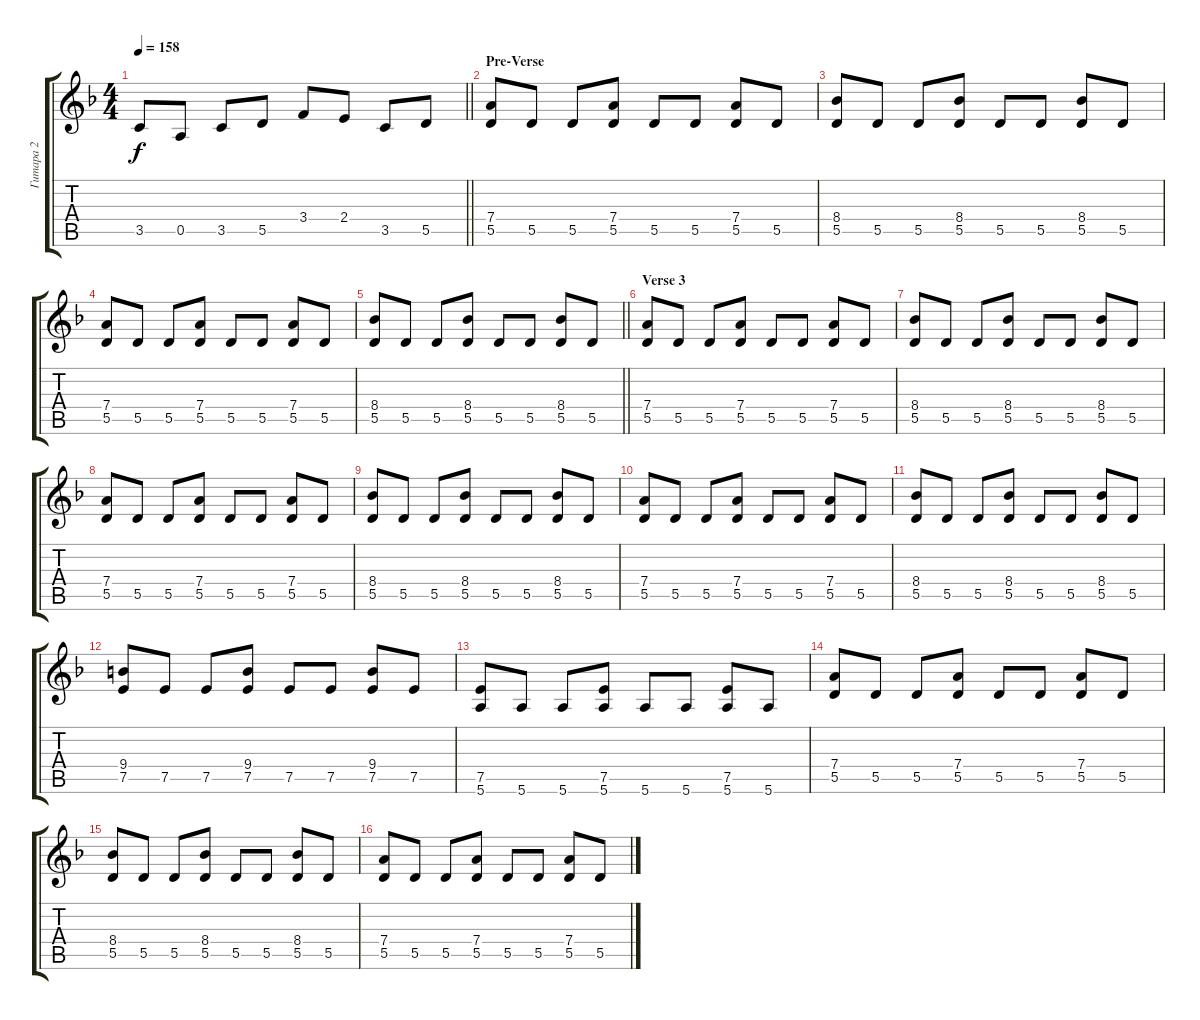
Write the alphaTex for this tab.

\track ("Гитара 2" "Гитара 2") {instrument distortionguitar}
\staff {score tabs}
\tuning (E4 B3 G3 D3 A2 E2) {hide}
\ts (4 4)
\tempo 158
\clef g2
\barLineRight lightlight
\ks dminor
3.5.8{dy f} 0.5.8 3.5.8 5.5.8 3.4.8 2.4.8 3.5.8 5.5.8 |
\section ("" "Pre-Verse")
(7.4 5.5).8 5.5.8 5.5.8 (7.4 5.5).8 5.5.8 5.5.8 (7.4 5.5).8 5.5.8 |
(8.4 5.5).8 5.5.8 5.5.8 (8.4 5.5).8 5.5.8 5.5.8 (8.4 5.5).8 5.5.8 |
(7.4 5.5).8 5.5.8 5.5.8 (7.4 5.5).8 5.5.8 5.5.8 (7.4 5.5).8 5.5.8 |
\barLineRight lightlight
(8.4 5.5).8 5.5.8 5.5.8 (8.4 5.5).8 5.5.8 5.5.8 (8.4 5.5).8 5.5.8 |
\section ("" "Verse 3")
(7.4 5.5).8 5.5.8 5.5.8 (7.4 5.5).8 5.5.8 5.5.8 (7.4 5.5).8 5.5.8 |
(8.4 5.5).8 5.5.8 5.5.8 (8.4 5.5).8 5.5.8 5.5.8 (8.4 5.5).8 5.5.8 |
(7.4 5.5).8 5.5.8 5.5.8 (7.4 5.5).8 5.5.8 5.5.8 (7.4 5.5).8 5.5.8 |
(8.4 5.5).8 5.5.8 5.5.8 (8.4 5.5).8 5.5.8 5.5.8 (8.4 5.5).8 5.5.8 |
(7.4 5.5).8 5.5.8 5.5.8 (7.4 5.5).8 5.5.8 5.5.8 (7.4 5.5).8 5.5.8 |
(8.4 5.5).8 5.5.8 5.5.8 (8.4 5.5).8 5.5.8 5.5.8 (8.4 5.5).8 5.5.8 |
(9.4 7.5).8 7.5.8 7.5.8 (9.4 7.5).8 7.5.8 7.5.8 (9.4 7.5).8 7.5.8 |
(7.5 5.6).8 5.6.8 5.6.8 (7.5 5.6).8 5.6.8 5.6.8 (7.5 5.6).8 5.6.8 |
(7.4 5.5).8 5.5.8 5.5.8 (7.4 5.5).8 5.5.8 5.5.8 (7.4 5.5).8 5.5.8 |
(8.4 5.5).8 5.5.8 5.5.8 (8.4 5.5).8 5.5.8 5.5.8 (8.4 5.5).8 5.5.8 |
(7.4 5.5).8 5.5.8 5.5.8 (7.4 5.5).8 5.5.8 5.5.8 (7.4 5.5).8 5.5.8
